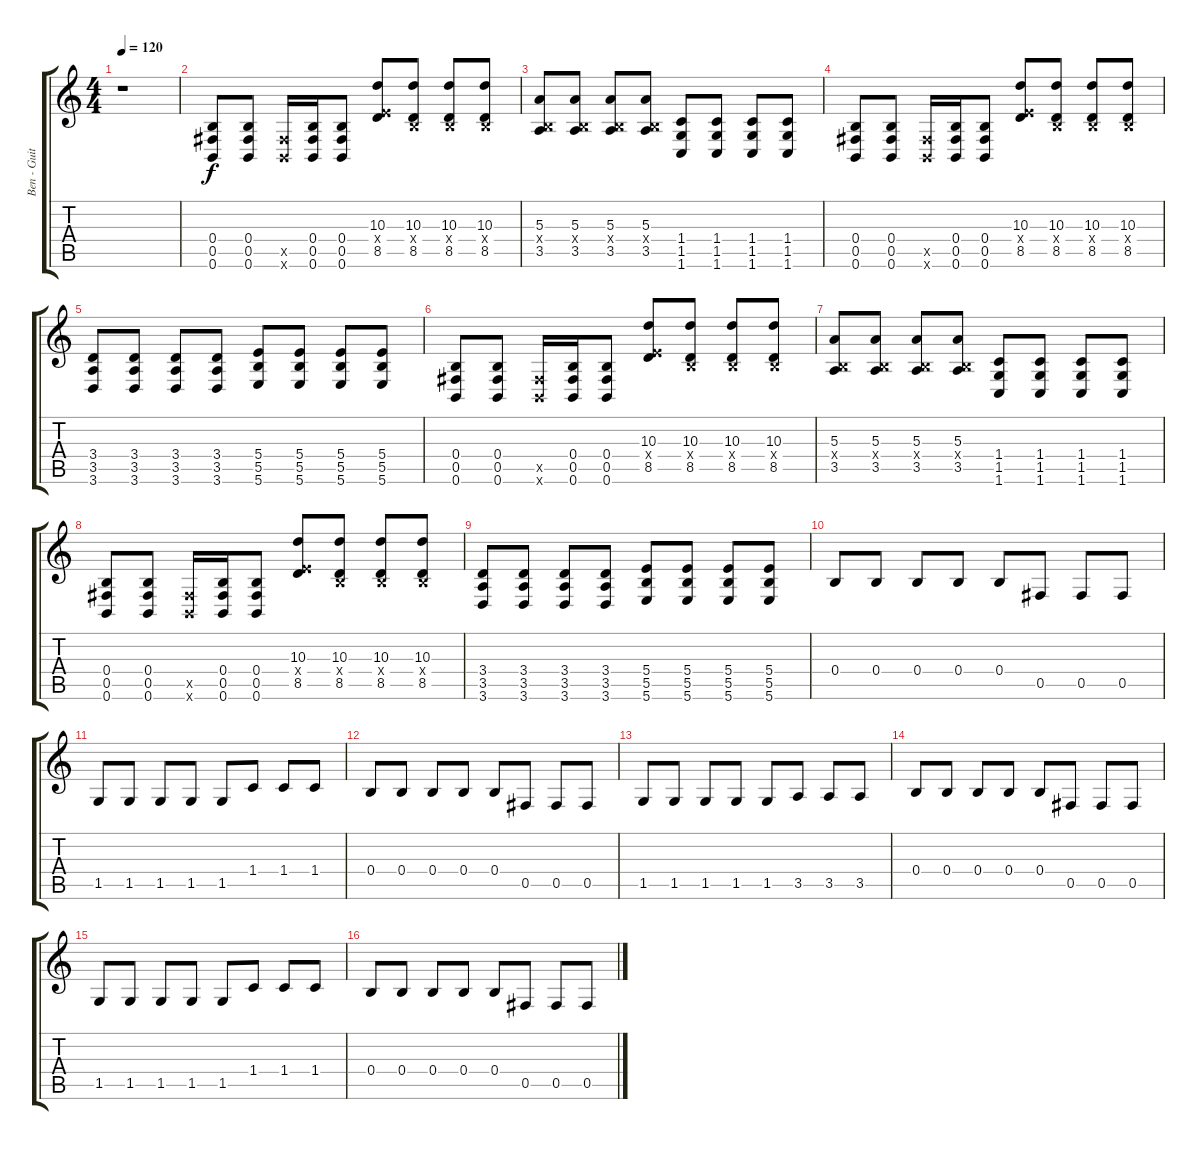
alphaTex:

\track ("Ben - Guitare" "Ben - Guit") {instrument distortionguitar}
\staff {score tabs}
\tuning (Db4 Ab3 E3 B2 Gb2 B1) {hide}
\ts (4 4)
\tempo 120
\clef g2
\ks c
r.1{dy f instrument distortionguitar} |
(0.4 0.5 0.6).8 (0.4 0.5 0.6).8 (0.5{x} 0.6{x}).16 (0.4 0.5 0.6).16 (0.4 0.5 0.6).8 (10.3 5.4{x} 8.5).8 (10.3 0.4{x} 8.5).8 (10.3 0.4{x} 8.5).8 (10.3 0.4{x} 8.5).8 |
(5.3 0.4{x} 3.5).8 (5.3 0.4{x} 3.5).8 (5.3 0.4{x} 3.5).8 (5.3 0.4{x} 3.5).8 (1.4 1.5 1.6).8 (1.4 1.5 1.6).8 (1.4 1.5 1.6).8 (1.4 1.5 1.6).8 |
(0.4 0.5 0.6).8 (0.4 0.5 0.6).8 (0.5{x} 0.6{x}).16 (0.4 0.5 0.6).16 (0.4 0.5 0.6).8 (10.3 5.4{x} 8.5).8 (10.3 0.4{x} 8.5).8 (10.3 0.4{x} 8.5).8 (10.3 0.4{x} 8.5).8 |
(3.4 3.5 3.6).8 (3.4 3.5 3.6).8 (3.4 3.5 3.6).8 (3.4 3.5 3.6).8 (5.4 5.5 5.6).8 (5.4 5.5 5.6).8 (5.4 5.5 5.6).8 (5.4 5.5 5.6).8 |
(0.4 0.5 0.6).8 (0.4 0.5 0.6).8 (0.5{x} 0.6{x}).16 (0.4 0.5 0.6).16 (0.4 0.5 0.6).8 (10.3 5.4{x} 8.5).8 (10.3 0.4{x} 8.5).8 (10.3 0.4{x} 8.5).8 (10.3 0.4{x} 8.5).8 |
(5.3 0.4{x} 3.5).8 (5.3 0.4{x} 3.5).8 (5.3 0.4{x} 3.5).8 (5.3 0.4{x} 3.5).8 (1.4 1.5 1.6).8 (1.4 1.5 1.6).8 (1.4 1.5 1.6).8 (1.4 1.5 1.6).8 |
(0.4 0.5 0.6).8 (0.4 0.5 0.6).8 (0.5{x} 0.6{x}).16 (0.4 0.5 0.6).16 (0.4 0.5 0.6).8 (10.3 5.4{x} 8.5).8 (10.3 0.4{x} 8.5).8 (10.3 0.4{x} 8.5).8 (10.3 0.4{x} 8.5).8 |
(3.4 3.5 3.6).8 (3.4 3.5 3.6).8 (3.4 3.5 3.6).8 (3.4 3.5 3.6).8 (5.4 5.5 5.6).8 (5.4 5.5 5.6).8 (5.4 5.5 5.6).8 (5.4 5.5 5.6).8 |
0.4.8 0.4.8 0.4.8 0.4.8 0.4.8 0.5.8 0.5.8 0.5.8 |
1.5.8 1.5.8 1.5.8 1.5.8 1.5.8 1.4.8 1.4.8 1.4.8 |
0.4.8 0.4.8 0.4.8 0.4.8 0.4.8 0.5.8 0.5.8 0.5.8 |
1.5.8 1.5.8 1.5.8 1.5.8 1.5.8 3.5.8 3.5.8 3.5.8 |
0.4.8 0.4.8 0.4.8 0.4.8 0.4.8 0.5.8 0.5.8 0.5.8 |
1.5.8 1.5.8 1.5.8 1.5.8 1.5.8 1.4.8 1.4.8 1.4.8 |
0.4.8 0.4.8 0.4.8 0.4.8 0.4.8 0.5.8 0.5.8 0.5.8
